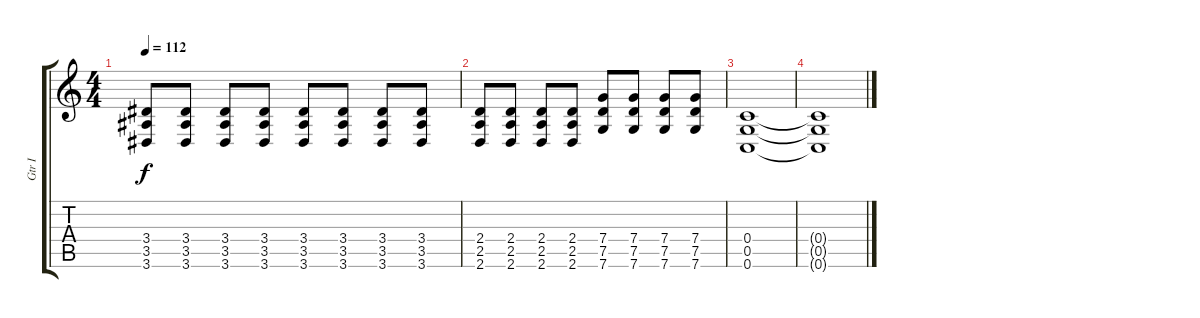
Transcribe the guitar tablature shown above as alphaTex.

\track ("Gtr I" "Gtr I") {instrument overdrivenguitar}
\staff {score tabs}
\tuning (D4 A3 F3 C3 G2 C2) {hide}
\ts (4 4)
\tempo 112
\clef g2
\ks c
(3.4 3.5 3.6).8{dy f} (3.4 3.5 3.6).8 (3.4 3.5 3.6).8 (3.4 3.5 3.6).8 (3.4 3.5 3.6).8 (3.4 3.5 3.6).8 (3.4 3.5 3.6).8 (3.4 3.5 3.6).8 |
(2.4 2.5 2.6).8 (2.4 2.5 2.6).8 (2.4 2.5 2.6).8 (2.4 2.5 2.6).8 (7.4 7.5 7.6).8 (7.4 7.5 7.6).8 (7.4 7.5 7.6).8 (7.4 7.5 7.6).8 |
(0.4 0.5 0.6).1 |
(0.4{t} 0.5{t} 0.6{t}).1
